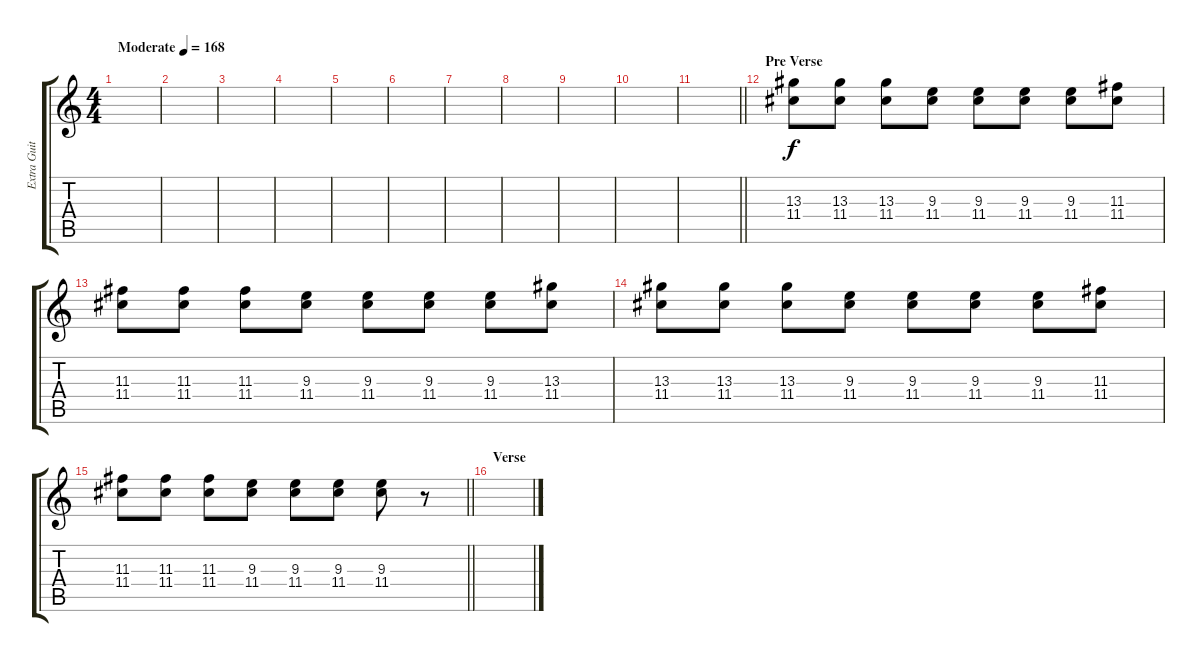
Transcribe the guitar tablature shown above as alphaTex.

\track ("Extra Guitars" "Extra Guit") {instrument acousticguitarsteel}
\staff {score tabs}
\tuning (E4 B3 G3 D3 A2 E2) {hide}
\ts (4 4)
\tempo (168 "Moderate")
\clef g2
\ks c
|
|
|
|
|
|
|
|
|
|
\barLineRight lightlight
|
\section ("" "Pre Verse")
(13.3 11.4).8 (13.3 11.4).8 (13.3 11.4).8 (9.3 11.4).8 (9.3 11.4).8 (9.3 11.4).8 (9.3 11.4).8 (11.3 11.4).8 |
(11.3 11.4).8 (11.3 11.4).8 (11.3 11.4).8 (9.3 11.4).8 (9.3 11.4).8 (9.3 11.4).8 (9.3 11.4).8 (13.3 11.4).8 |
(13.3 11.4).8 (13.3 11.4).8 (13.3 11.4).8 (9.3 11.4).8 (9.3 11.4).8 (9.3 11.4).8 (9.3 11.4).8 (11.3 11.4).8 |
\barLineRight lightlight
(11.3 11.4).8 (11.3 11.4).8 (11.3 11.4).8 (9.3 11.4).8 (9.3 11.4).8 (9.3 11.4).8 (9.3 11.4).8 r.8 |
\section ("" "Verse")
